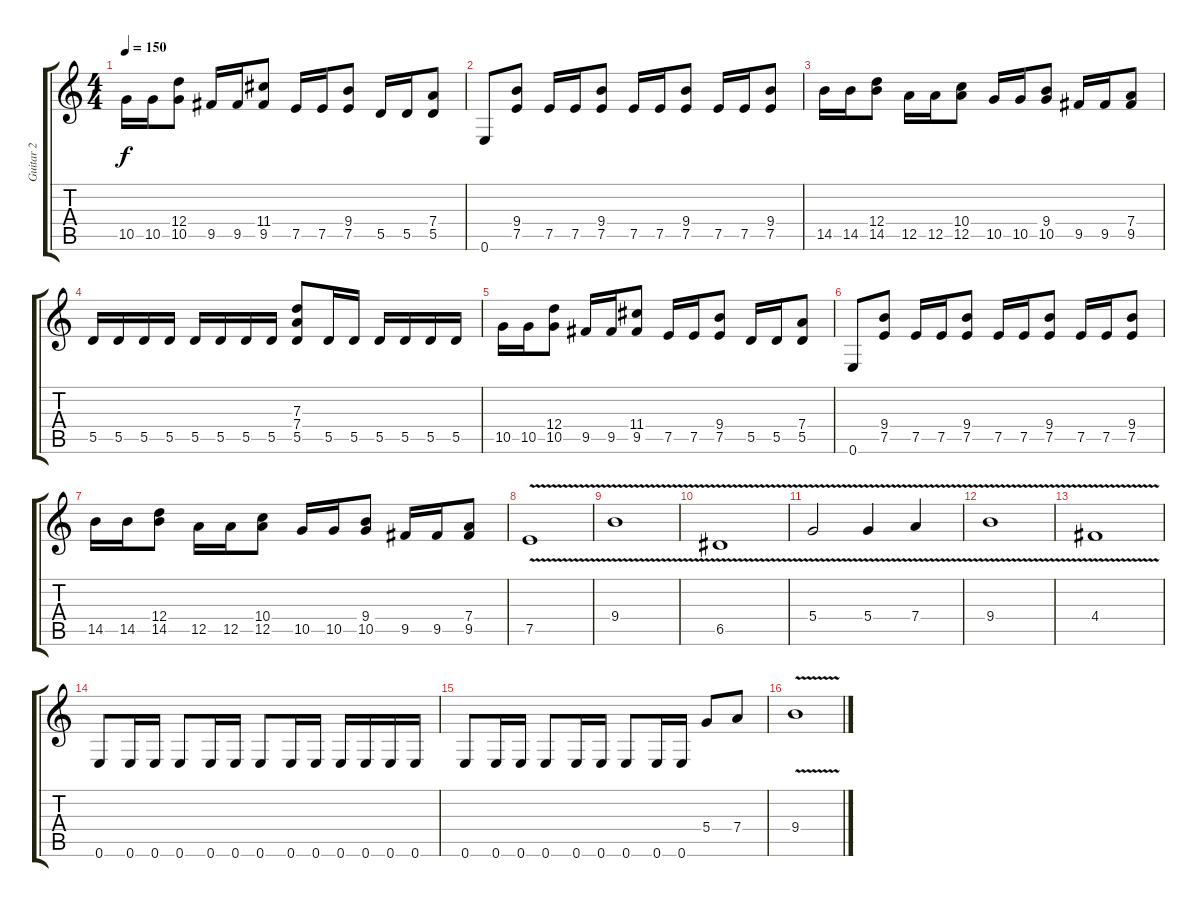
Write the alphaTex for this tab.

\track ("Guitar 2" "Guitar 2") {instrument overdrivenguitar}
\staff {score tabs}
\tuning (E4 B3 G3 D3 A2 E2) {hide}
\ts (4 4)
\tempo 150
\clef g2
\ks c
10.5.16{dy f} 10.5.16 (12.4 10.5).8 9.5.16 9.5.16 (11.4 9.5).8 7.5.16 7.5.16 (9.4 7.5).8 5.5.16 5.5.16 (7.4 5.5).8 |
0.6.8 (9.4 7.5).8 7.5.16 7.5.16 (9.4 7.5).8 7.5.16 7.5.16 (9.4 7.5).8 7.5.16 7.5.16 (9.4 7.5).8 |
14.5.16 14.5.16 (12.4 14.5).8 12.5.16 12.5.16 (10.4 12.5).8 10.5.16 10.5.16 (9.4 10.5).8 9.5.16 9.5.16 (7.4 9.5).8 |
5.5.16 5.5.16 5.5.16 5.5.16 5.5.16 5.5.16 5.5.16 5.5.16 (7.3 7.4 5.5).8 5.5.16 5.5.16 5.5.16 5.5.16 5.5.16 5.5.16 |
10.5.16 10.5.16 (12.4 10.5).8 9.5.16 9.5.16 (11.4 9.5).8 7.5.16 7.5.16 (9.4 7.5).8 5.5.16 5.5.16 (7.4 5.5).8 |
0.6.8 (9.4 7.5).8 7.5.16 7.5.16 (9.4 7.5).8 7.5.16 7.5.16 (9.4 7.5).8 7.5.16 7.5.16 (9.4 7.5).8 |
14.5.16 14.5.16 (12.4 14.5).8 12.5.16 12.5.16 (10.4 12.5).8 10.5.16 10.5.16 (9.4 10.5).8 9.5.16 9.5.16 (7.4 9.5).8 |
7.5{v}.1 |
9.4{v}.1 |
6.5{v}.1 |
5.4{v}.2 5.4{v}.4 7.4{v}.4 |
9.4{v}.1 |
4.4{v}.1 |
0.6.8 0.6.16 0.6.16 0.6.8 0.6.16 0.6.16 0.6.8 0.6.16 0.6.16 0.6.16 0.6.16 0.6.16 0.6.16 |
0.6.8 0.6.16 0.6.16 0.6.8 0.6.16 0.6.16 0.6.8 0.6.16 0.6.16 5.4.8 7.4.8 |
9.4{v}.1
